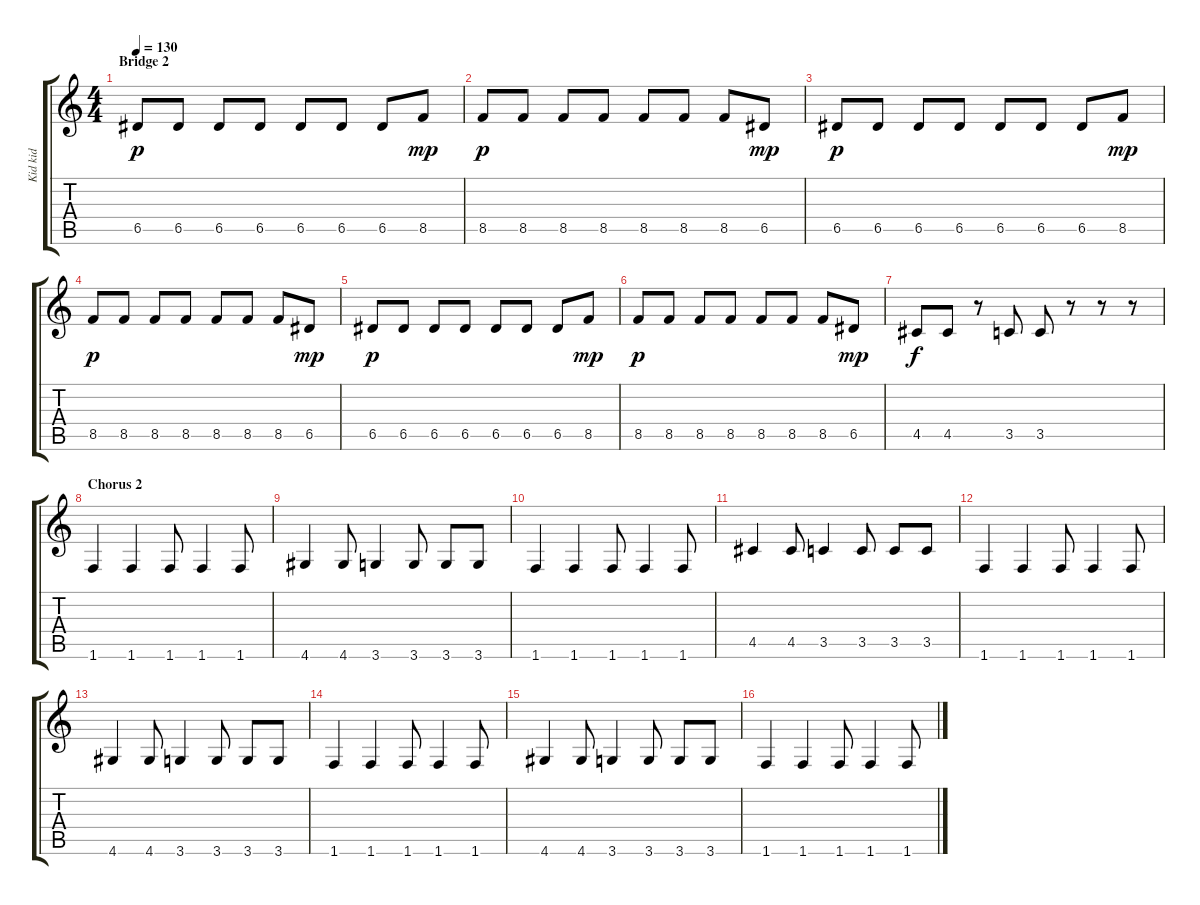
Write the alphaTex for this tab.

\track ("Kid kid" "Kid kid") {instrument electricbassfinger}
\staff {score tabs}
\tuning (E4 B3 G3 D3 A2 E2) {hide}
\ts (4 4)
\section ("" "Bridge 2")
\tempo 130
\clef g2
\ks c
6.5.8{dy p} 6.5.8 6.5.8 6.5.8 6.5.8 6.5.8 6.5.8 8.5.8{dy mp} |
8.5.8{dy p} 8.5.8 8.5.8 8.5.8 8.5.8 8.5.8 8.5.8 6.5.8{dy mp} |
6.5.8{dy p} 6.5.8 6.5.8 6.5.8 6.5.8 6.5.8 6.5.8 8.5.8{dy mp} |
8.5.8{dy p} 8.5.8 8.5.8 8.5.8 8.5.8 8.5.8 8.5.8 6.5.8{dy mp} |
6.5.8{dy p} 6.5.8 6.5.8 6.5.8 6.5.8 6.5.8 6.5.8 8.5.8{dy mp} |
8.5.8{dy p} 8.5.8 8.5.8 8.5.8 8.5.8 8.5.8 8.5.8 6.5.8{dy mp} |
4.5.8{dy f} 4.5.8 r.8 3.5.8 3.5.8 r.8 r.8 r.8 |
\section ("" "Chorus 2")
1.6.4 1.6.4 1.6.8 1.6.4 1.6.8 |
4.6.4 4.6.8 3.6.4 3.6.8 3.6.8 3.6.8 |
1.6.4 1.6.4 1.6.8 1.6.4 1.6.8 |
4.5.4 4.5.8 3.5.4 3.5.8 3.5.8 3.5.8 |
1.6.4 1.6.4 1.6.8 1.6.4 1.6.8 |
4.6.4 4.6.8 3.6.4 3.6.8 3.6.8 3.6.8 |
1.6.4 1.6.4 1.6.8 1.6.4 1.6.8 |
4.6.4 4.6.8 3.6.4 3.6.8 3.6.8 3.6.8 |
1.6.4 1.6.4 1.6.8 1.6.4 1.6.8
